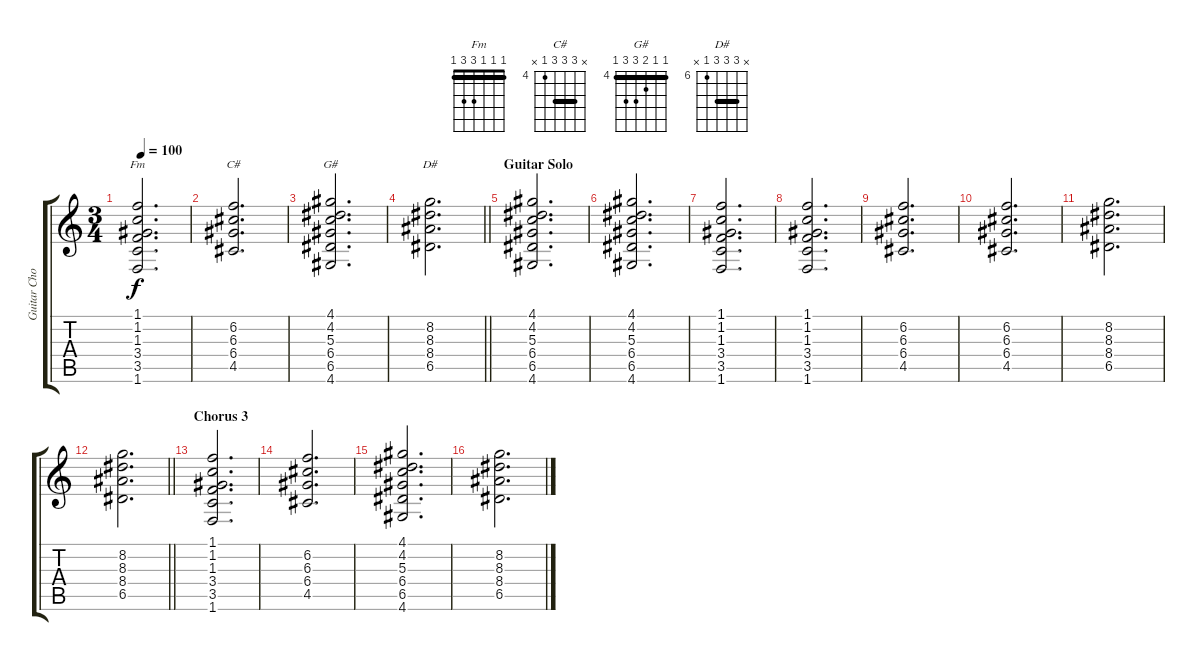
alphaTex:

\track ("Guitar Chords" "Guitar Cho") {instrument acousticguitarsteel}
\staff {score tabs}
\tuning (E4 B3 G3 D3 A2 E2) {hide}
\chord ("Fm" 1 1 1 3 3 1) {barre 1}
\chord ("C#" x 6 6 6 4 x) {firstfret 4 barre 6}
\chord ("G#" 4 4 5 6 6 4) {firstfret 4 barre 4}
\chord ("D#" x 8 8 8 6 x) {firstfret 6 barre 8}
\ts (3 4)
\tempo 100
\clef g2
\ks c
(1.1 1.2 1.3 3.4 3.5 1.6).2{d ch "Fm" dy f} |
(6.2 6.3 6.4 4.5).2{d ch "C#"} |
(4.1 4.2 5.3 6.4 6.5 4.6).2{d ch "G#"} |
\barLineRight lightlight
(8.2 8.3 8.4 6.5).2{d ch "D#"} |
\section ("" "Guitar Solo")
(4.1 4.2 5.3 6.4 6.5 4.6).2{d} |
(4.1 4.2 5.3 6.4 6.5 4.6).2{d} |
(1.1 1.2 1.3 3.4 3.5 1.6).2{d} |
(1.1 1.2 1.3 3.4 3.5 1.6).2{d} |
(6.2 6.3 6.4 4.5).2{d} |
(6.2 6.3 6.4 4.5).2{d} |
(8.2 8.3 8.4 6.5).2{d} |
\barLineRight lightlight
(8.2 8.3 8.4 6.5).2{d} |
\section ("" "Chorus 3")
(1.1 1.2 1.3 3.4 3.5 1.6).2{d} |
(6.2 6.3 6.4 4.5).2{d} |
(4.1 4.2 5.3 6.4 6.5 4.6).2{d} |
(8.2 8.3 8.4 6.5).2{d}
